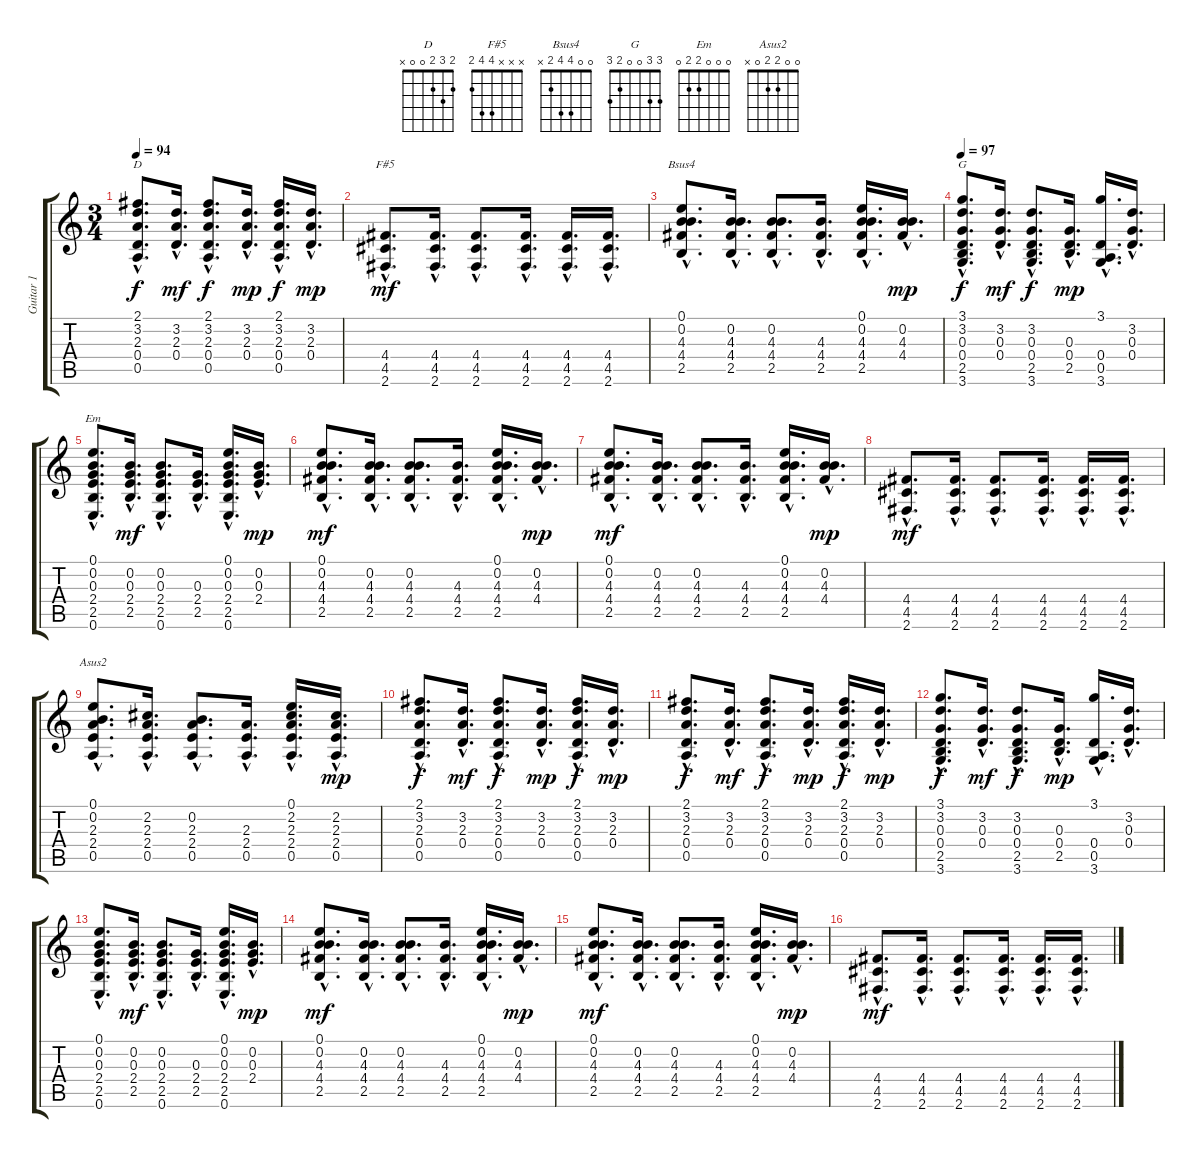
\track ("Guitar 1" "Guitar 1") {instrument acousticguitarsteel}
\staff {score tabs}
\tuning (E4 B3 G3 D3 A2 E2) {hide}
\chord ("D" 2 3 2 0 0 x)
\chord ("F#5" x x x 4 4 2)
\chord ("Bsus4" 0 0 4 4 2 x)
\chord ("G" 3 3 0 0 2 3)
\chord ("Em" 0 0 0 2 2 0)
\chord ("Asus2" 0 0 2 2 0 x)
\ts (3 4)
\tempo 94
\clef g2
\ks c
(2.1{hac} 3.2{hac} 2.3{hac} 0.4{hac} 0.5{hac}).8{d ch "D" dy f} (3.2{hac} 2.3{hac} 0.4{hac}).16{d dy mf} (2.1{hac} 3.2{hac} 2.3{hac} 0.4{hac} 0.5{hac}).8{d dy f} (3.2{hac} 2.3{hac} 0.4{hac}).16{d dy mp} (2.1{hac} 3.2{hac} 2.3{hac} 0.4{hac} 0.5{hac}).16{d dy f} (3.2{hac} 2.3{hac} 0.4{hac}).16{d dy mp} |
(4.4{hac} 4.5{hac} 2.6{hac}).8{d ch "F#5" dy mf} (4.4{hac} 4.5{hac} 2.6{hac}).16{d} (4.4{hac} 4.5{hac} 2.6{hac}).8{d} (4.4{hac} 4.5{hac} 2.6{hac}).16{d} (4.4{hac} 4.5{hac} 2.6{hac}).16{d} (4.4{hac} 4.5{hac} 2.6{hac}).16{d} |
(0.1{hac} 0.2{hac} 4.3{hac} 4.4{hac} 2.5{hac}).8{d ch "Bsus4"} (0.2{hac} 4.3{hac} 4.4{hac} 2.5{hac}).16{d} (0.2{hac} 4.3{hac} 4.4{hac} 2.5{hac}).8{d} (4.3{hac} 4.4{hac} 2.5{hac}).16{d} (0.1{hac} 0.2{hac} 4.3{hac} 4.4{hac} 2.5{hac}).16{d} (0.2{hac} 4.3{hac} 4.4{hac}).16{d dy mp} |
\tempo 97
(3.1{hac} 3.2{hac} 0.3{hac} 0.4{hac} 2.5{hac} 3.6{hac}).8{d ch "G" dy f} (3.2{hac} 0.3{hac} 0.4{hac}).16{d dy mf} (3.2{hac} 0.3{hac} 0.4{hac} 2.5{hac} 3.6{hac}).8{d dy f} (0.3{hac} 0.4{hac} 2.5{hac}).16{d dy mp} (3.1{hac} 0.4{hac} 0.5{hac} 3.6{hac}).16{d} (3.2{hac} 0.3{hac} 0.4{hac}).16{d} |
(0.1{hac} 0.2{hac} 0.3{hac} 2.4{hac} 2.5{hac} 0.6{hac}).8{d ch "Em"} (0.2{hac} 0.3{hac} 2.4{hac} 2.5{hac}).16{d dy mf} (0.2{hac} 0.3{hac} 2.4{hac} 2.5{hac} 0.6{hac}).8{d} (0.3{hac} 2.4{hac} 2.5{hac}).16{d} (0.1{hac} 0.2{hac} 0.3{hac} 2.4{hac} 2.5{hac} 0.6{hac}).16{d} (0.2{hac} 0.3{hac} 2.4{hac}).16{d dy mp} |
(0.1{hac} 0.2{hac} 4.3{hac} 4.4{hac} 2.5{hac}).8{d dy mf} (0.2{hac} 4.3{hac} 4.4{hac} 2.5{hac}).16{d} (0.2{hac} 4.3{hac} 4.4{hac} 2.5{hac}).8{d} (4.3{hac} 4.4{hac} 2.5{hac}).16{d} (0.1{hac} 0.2{hac} 4.3{hac} 4.4{hac} 2.5{hac}).16{d} (0.2{hac} 4.3{hac} 4.4{hac}).16{d dy mp} |
(0.1{hac} 0.2{hac} 4.3{hac} 4.4{hac} 2.5{hac}).8{d dy mf} (0.2{hac} 4.3{hac} 4.4{hac} 2.5{hac}).16{d} (0.2{hac} 4.3{hac} 4.4{hac} 2.5{hac}).8{d} (4.3{hac} 4.4{hac} 2.5{hac}).16{d} (0.1{hac} 0.2{hac} 4.3{hac} 4.4{hac} 2.5{hac}).16{d} (0.2{hac} 4.3{hac} 4.4{hac}).16{d dy mp} |
(4.4{hac} 4.5{hac} 2.6{hac}).8{d dy mf} (4.4{hac} 4.5{hac} 2.6{hac}).16{d} (4.4{hac} 4.5{hac} 2.6{hac}).8{d} (4.4{hac} 4.5{hac} 2.6{hac}).16{d} (4.4{hac} 4.5{hac} 2.6{hac}).16{d} (4.4{hac} 4.5{hac} 2.6{hac}).16{d} |
(0.1{hac} 0.2{hac} 2.3{hac} 2.4{hac} 0.5{hac}).8{d ch "Asus2"} (2.2{hac} 2.3{hac} 2.4{hac} 0.5{hac}).16{d} (0.2{hac} 2.3{hac} 2.4{hac} 0.5{hac}).8{d} (2.3{hac} 2.4{hac} 0.5{hac}).16{d} (0.1{hac} 2.2{hac} 2.3{hac} 2.4{hac} 0.5{hac}).16{d} (2.2{hac} 2.3{hac} 2.4{hac} 0.5{hac}).16{d dy mp} |
(2.1{hac} 3.2{hac} 2.3{hac} 0.4{hac} 0.5{hac}).8{d dy f} (3.2{hac} 2.3{hac} 0.4{hac}).16{d dy mf} (2.1{hac} 3.2{hac} 2.3{hac} 0.4{hac} 0.5{hac}).8{d dy f} (3.2{hac} 2.3{hac} 0.4{hac}).16{d dy mp} (2.1{hac} 3.2{hac} 2.3{hac} 0.4{hac} 0.5{hac}).16{d dy f} (3.2{hac} 2.3{hac} 0.4{hac}).16{d dy mp} |
(2.1{hac} 3.2{hac} 2.3{hac} 0.4{hac} 0.5{hac}).8{d dy f} (3.2{hac} 2.3{hac} 0.4{hac}).16{d dy mf} (2.1{hac} 3.2{hac} 2.3{hac} 0.4{hac} 0.5{hac}).8{d dy f} (3.2{hac} 2.3{hac} 0.4{hac}).16{d dy mp} (2.1{hac} 3.2{hac} 2.3{hac} 0.4{hac} 0.5{hac}).16{d dy f} (3.2{hac} 2.3{hac} 0.4{hac}).16{d dy mp} |
(3.1{hac} 3.2{hac} 0.3{hac} 0.4{hac} 2.5{hac} 3.6{hac}).8{d dy f} (3.2{hac} 0.3{hac} 0.4{hac}).16{d dy mf} (3.2{hac} 0.3{hac} 0.4{hac} 2.5{hac} 3.6{hac}).8{d dy f} (0.3{hac} 0.4{hac} 2.5{hac}).16{d dy mp} (3.1{hac} 0.4{hac} 0.5{hac} 3.6{hac}).16{d} (3.2{hac} 0.3{hac} 0.4{hac}).16{d} |
(0.1{hac} 0.2{hac} 0.3{hac} 2.4{hac} 2.5{hac} 0.6{hac}).8{d} (0.2{hac} 0.3{hac} 2.4{hac} 2.5{hac}).16{d dy mf} (0.2{hac} 0.3{hac} 2.4{hac} 2.5{hac} 0.6{hac}).8{d} (0.3{hac} 2.4{hac} 2.5{hac}).16{d} (0.1{hac} 0.2{hac} 0.3{hac} 2.4{hac} 2.5{hac} 0.6{hac}).16{d} (0.2{hac} 0.3{hac} 2.4{hac}).16{d dy mp} |
(0.1{hac} 0.2{hac} 4.3{hac} 4.4{hac} 2.5{hac}).8{d dy mf} (0.2{hac} 4.3{hac} 4.4{hac} 2.5{hac}).16{d} (0.2{hac} 4.3{hac} 4.4{hac} 2.5{hac}).8{d} (4.3{hac} 4.4{hac} 2.5{hac}).16{d} (0.1{hac} 0.2{hac} 4.3{hac} 4.4{hac} 2.5{hac}).16{d} (0.2{hac} 4.3{hac} 4.4{hac}).16{d dy mp} |
(0.1{hac} 0.2{hac} 4.3{hac} 4.4{hac} 2.5{hac}).8{d dy mf} (0.2{hac} 4.3{hac} 4.4{hac} 2.5{hac}).16{d} (0.2{hac} 4.3{hac} 4.4{hac} 2.5{hac}).8{d} (4.3{hac} 4.4{hac} 2.5{hac}).16{d} (0.1{hac} 0.2{hac} 4.3{hac} 4.4{hac} 2.5{hac}).16{d} (0.2{hac} 4.3{hac} 4.4{hac}).16{d dy mp} |
(4.4{hac} 4.5{hac} 2.6{hac}).8{d dy mf} (4.4{hac} 4.5{hac} 2.6{hac}).16{d} (4.4{hac} 4.5{hac} 2.6{hac}).8{d} (4.4{hac} 4.5{hac} 2.6{hac}).16{d} (4.4{hac} 4.5{hac} 2.6{hac}).16{d} (4.4{hac} 4.5{hac} 2.6{hac}).16{d}
